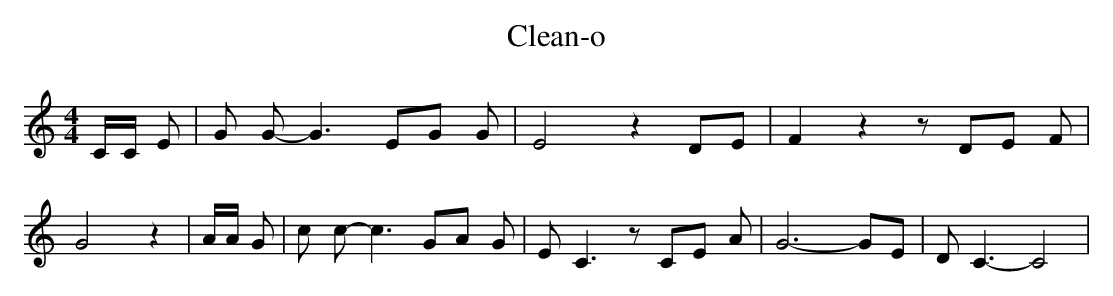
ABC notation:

X:1
T:Clean-o
M:4/4
L:1/8
K:C
 C/2C/2 E| G G- G3 EG G| E4 z2 DE| F2 z2 z DE F| G4 z2| A/2A/2 G| c c- c3 GA G|\
 E- C3 z CE A| G6- GE| D C3- C4|
